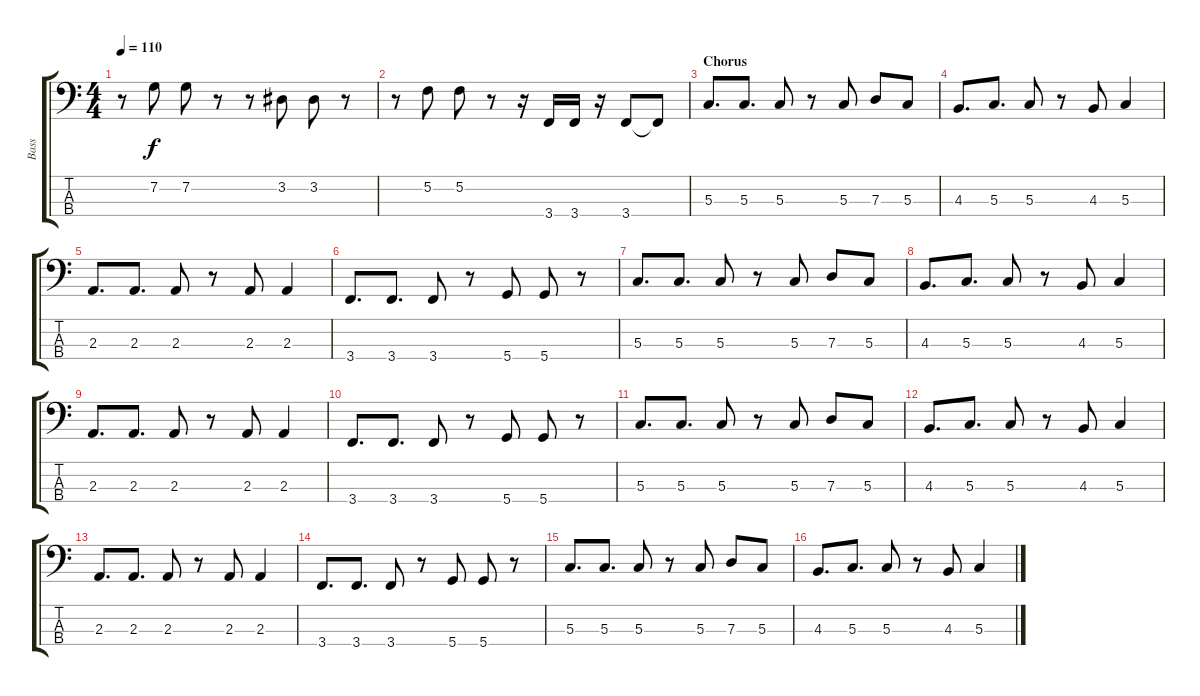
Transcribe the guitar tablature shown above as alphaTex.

\track ("Bass" "Bass") {instrument electricbassfinger}
\staff {score tabs}
\tuning (F2 C2 G1 D1) {hide}
\ts (4 4)
\tempo 110
\clef f4
\ks c
r.8{dy f} 7.2.8 7.2.8 r.8 r.8 3.2.8 3.2.8 r.8 |
r.8 5.2.8 5.2.8 r.8 r.16 3.4.16 3.4.16 r.16 3.4.8 3.4{t}.8 |
\section ("" "Chorus")
5.3.8{d} 5.3.8{d} 5.3.8 r.8 5.3.8 7.3.8 5.3.8 |
4.3.8{d} 5.3.8{d} 5.3.8 r.8 4.3.8 5.3.4 |
2.3.8{d} 2.3.8{d} 2.3.8 r.8 2.3.8 2.3.4 |
3.4.8{d} 3.4.8{d} 3.4.8 r.8 5.4.8 5.4.8 r.8 |
5.3.8{d} 5.3.8{d} 5.3.8 r.8 5.3.8 7.3.8 5.3.8 |
4.3.8{d} 5.3.8{d} 5.3.8 r.8 4.3.8 5.3.4 |
2.3.8{d} 2.3.8{d} 2.3.8 r.8 2.3.8 2.3.4 |
3.4.8{d} 3.4.8{d} 3.4.8 r.8 5.4.8 5.4.8 r.8 |
5.3.8{d} 5.3.8{d} 5.3.8 r.8 5.3.8 7.3.8 5.3.8 |
4.3.8{d} 5.3.8{d} 5.3.8 r.8 4.3.8 5.3.4 |
2.3.8{d} 2.3.8{d} 2.3.8 r.8 2.3.8 2.3.4 |
3.4.8{d} 3.4.8{d} 3.4.8 r.8 5.4.8 5.4.8 r.8 |
5.3.8{d} 5.3.8{d} 5.3.8 r.8 5.3.8 7.3.8 5.3.8 |
4.3.8{d} 5.3.8{d} 5.3.8 r.8 4.3.8 5.3.4
